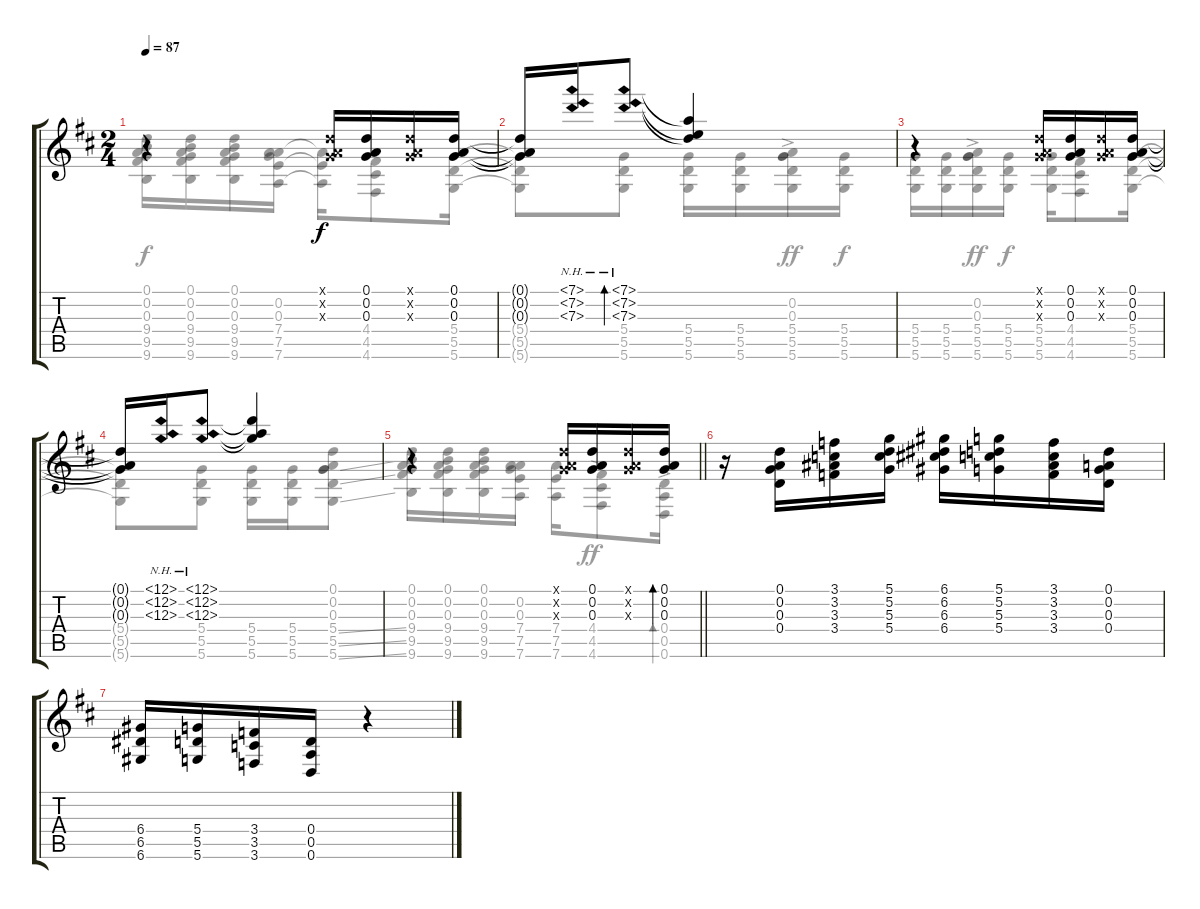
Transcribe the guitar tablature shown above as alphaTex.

\track "" {instrument acousticguitarsteel}
\staff {score tabs}
\tuning (D4 A3 G3 D3 A2 D2) {hide}
\voice
\ts (2 4)
\tempo 87
\clef g2
\ks d
r.4{dy f} (0.1{x} 0.2{x} 0.3{x}).16 (0.1 0.2 0.3).16 (0.1{x} 0.2{x} 0.3{x}).16 (0.1 0.2 0.3).16 |
(0.1{t} 0.2{t} 0.3{t}).16 (7.1{nh} 7.2{nh} 7.3{nh}).16 (7.1{nh} 7.2{nh} 7.3{nh}).8{bd 60} (7.1{t} 7.2{t} 7.3{t}).4 |
r.4 (0.1{x} 0.2{x} 0.3{x}).16 (0.1 0.2 0.3).16 (0.1{x} 0.2{x} 0.3{x}).16 (0.1 0.2 0.3).16 |
(0.1{t} 0.2{t} 0.3{t}).16 (12.1{nh} 12.2{nh} 12.3{nh}).16 (12.1{nh} 12.2{nh} 12.3{nh}).8 (12.1{t} 12.2{t} 12.3{t}).4 |
\barLineRight lightlight
r.4 (0.1{x} 0.2{x} 0.3{x}).16 (0.1 0.2 0.3).16 (0.1{x} 0.2{x} 0.3{x}).16 (0.1 0.2 0.3).16{bd 60} |
r.16 (0.1 0.2 0.3 0.4).16 (3.1 3.2 3.3 3.4).16 (5.1 5.2 5.3 5.4).16 (6.1 6.2 6.3 6.4).16 (5.1 5.2 5.3 5.4).16 (3.1 3.2 3.3 3.4).16 (0.1 0.2 0.3 0.4).16 |
(6.4 6.5 6.6).16 (5.4 5.5 5.6).16 (3.4 3.5 3.6).16 (0.4 0.5 0.6).16 r.4
\voice
\clef g2
\ottava regular
\simile none
\ks d
(0.1 0.2 0.3 9.4 9.5 9.6).16{dy f} (0.1 0.2 0.3 9.4 9.5 9.6).16 (0.1 0.2 0.3 9.4 9.5 9.6).16 (0.2 0.3 7.4 7.5 7.6).16 (7.4{t} 7.5{t} 7.6{t}).16 (4.4 4.5 4.6).8 (5.4 5.5 5.6).16 |
(5.4{t} 5.5{t} 5.6{t}).8 (5.4 5.5 5.6).8 (5.4 5.5 5.6).16 (5.4 5.5 5.6).16 (0.2 0.3 5.4 5.5 5.6{ac}).16{dy ff} (5.4 5.5 5.6).16{dy f} |
(5.4 5.5 5.6).16 (5.4 5.5 5.6).16 (0.2 0.3 5.4 5.5 5.6{ac}).16{dy ff} (5.4 5.5 5.6).16{dy f} (5.4 5.5 5.6).16 (4.4 4.5 4.6).8 (5.4 5.5 5.6).16 |
(5.4{t} 5.5{t} 5.6{t}).8 (5.4 5.5 5.6).8 (5.4 5.5 5.6).16 (5.4 5.5 5.6).16 (0.1 0.2 0.3 5.4{ss} 5.5{ss} 5.6{ss}).8 |
\barLineRight lightlight
(0.1 0.2 0.3 9.4 9.5 9.6).16 (0.1 0.2 0.3 9.4 9.5 9.6).16 (0.1 0.2 0.3 9.4 9.5 9.6).16 (0.2 0.3 7.4 7.5 7.6).16 (7.4 7.5 7.6).16 (4.4 4.5 4.6{ac}).8{dy ff} (0.4 0.5 0.6{ac}).16{bd 60} |
|
